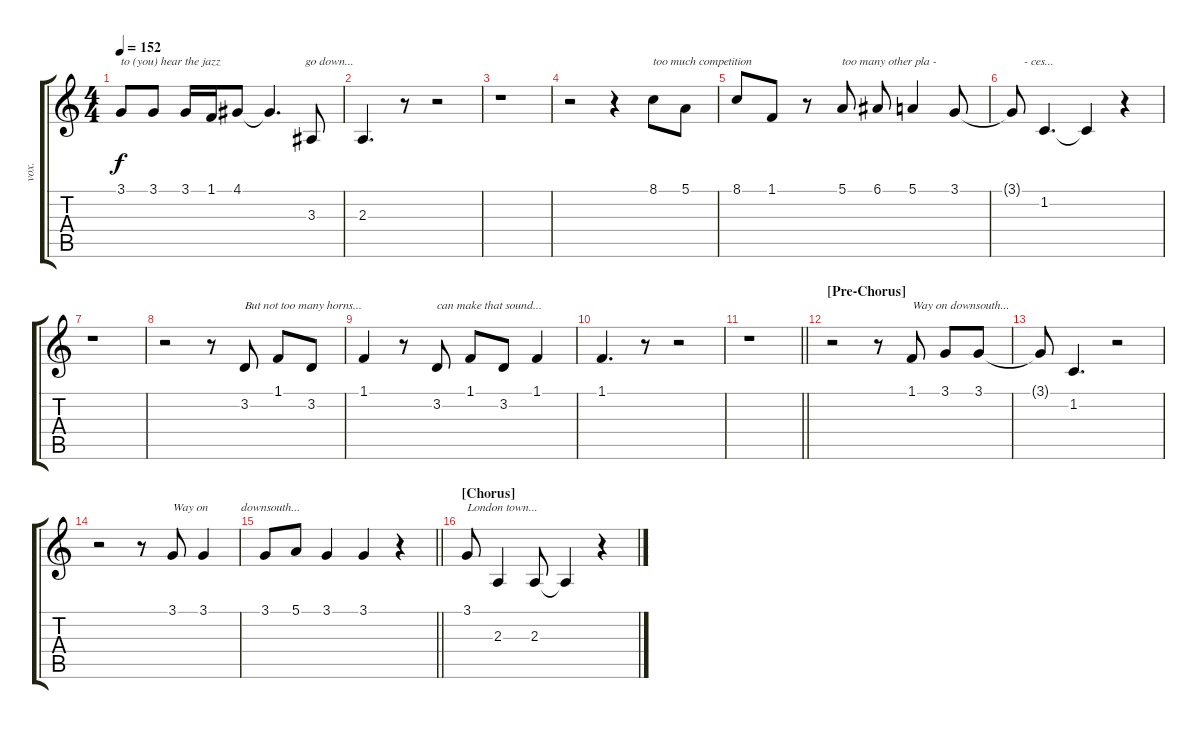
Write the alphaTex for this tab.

\track ("vox." "vox.") {instrument clarinet}
\staff {score tabs}
\tuning (E4 B3 G3 D3 A2 E2) {hide}
\ts (4 4)
\tempo 152
\clef g2
\ks c
3.1{t}.8{txt "to (you) hear the jazz" dy f} 3.1.8 3.1.16 1.1.16 4.1.8 4.1{t}.4{d txt "            go down..."} 3.3.8 |
2.3.4{d} r.8 r.2 |
r.1 |
r.2 r.4 8.1.8{txt "too much competition "} 5.1.8 |
8.1.8 1.1.8 r.8 5.1.8{txt "too many other pla - "} 6.1.8 5.1.4 3.1.8 |
3.1{t}.8{txt "    - ces..."} 1.2.4{d} 1.2{t}.4 r.4 |
r.1 |
r.2 r.8 3.2.8{txt "But not too many horns..."} 1.1.8 3.2.8 |
1.1.4 r.8 3.2.8{txt "can make that sound..."} 1.1.8 3.2.8 1.1.4 |
1.1.4{d} r.8 r.2 |
\barLineRight lightlight
r.1 |
\section ("" "[Pre-Chorus]")
r.2 r.8 1.1.8{txt "Way on downsouth..."} 3.1.8 3.1.8 |
3.1{t}.8 1.2.4{d} r.2 |
r.2 r.8 3.1.8{txt "Way on           downsouth..."} 3.1.4 |
\barLineRight lightlight
3.1.8 5.1.8 3.1.4 3.1.4 r.4 |
\section ("" "[Chorus]")
3.1.8{txt "London town..."} 2.3.4 2.3.8 2.3{t}.4 r.4
